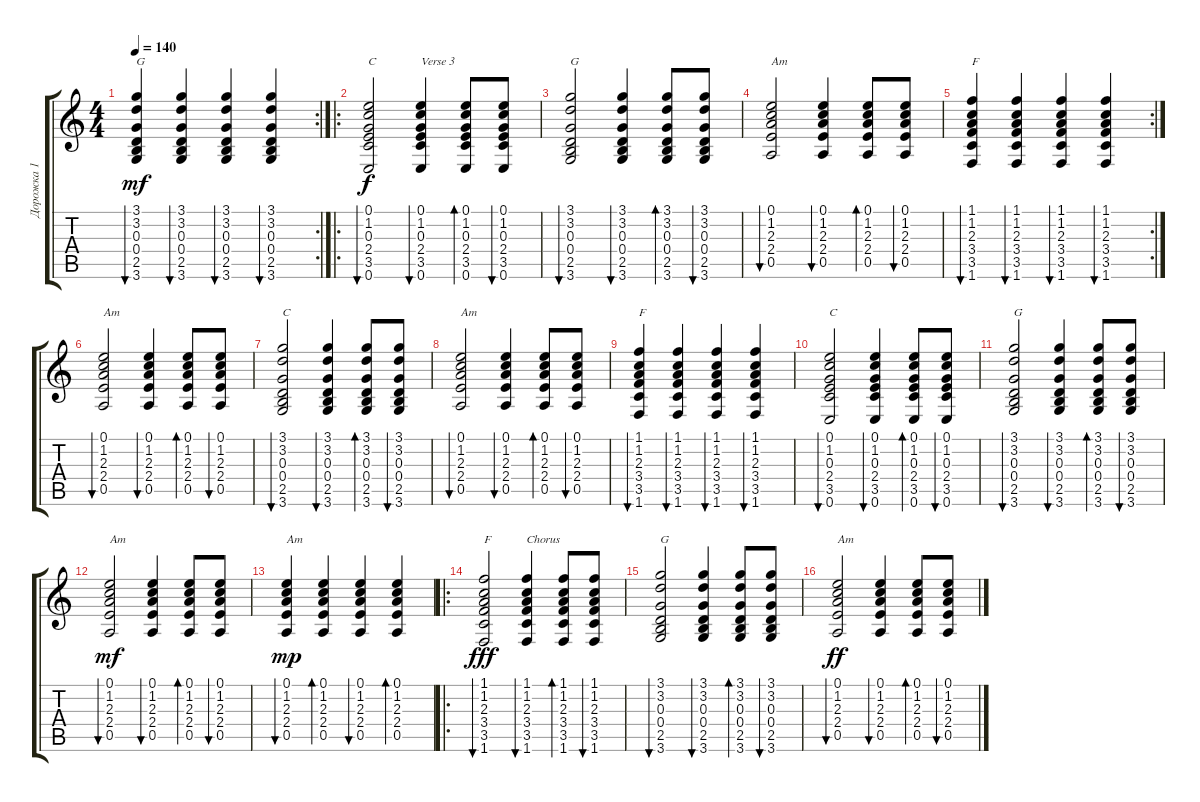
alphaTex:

\track ("Дорожка 1" "Дорожка 1") {instrument acousticguitarsteel}
\staff {score tabs}
\tuning (E4 B3 G3 D3 A2 E2) {hide}
\rc 2
\ts (4 4)
\tempo 140
\clef g2
\ks c
(3.1 3.2 0.3 0.4 2.5 3.6).4{bu 30 txt "G" dy mf} (3.1 3.2 0.3 0.4 2.5 3.6).4{bu 30} (3.1 3.2 0.3 0.4 2.5 3.6).4{bu 30} (3.1 3.2 0.3 0.4 2.5 3.6).4{bu 30} |
\ro
(0.1 1.2 0.3 2.4 3.5 0.6).2{bu 30 txt "C" dy f} (0.1 1.2 0.3 2.4 3.5 0.6).4{bu 30 txt "Verse 3"} (0.1 1.2 0.3 2.4 3.5 0.6).8{bd 30} (0.1 1.2 0.3 2.4 3.5 0.6).8{bu 30} |
(3.1 3.2 0.3 0.4 2.5 3.6).2{bu 30 txt "G"} (3.1 3.2 0.3 0.4 2.5 3.6).4{bu 30} (3.1 3.2 0.3 0.4 2.5 3.6).8{bd 30} (3.1 3.2 0.3 0.4 2.5 3.6).8{bu 30} |
(0.1 1.2 2.3 2.4 0.5).2{bu 30 txt "Am"} (0.1 1.2 2.3 2.4 0.5).4{bu 30} (0.1 1.2 2.3 2.4 0.5).8{bd 30} (0.1 1.2 2.3 2.4 0.5).8{bu 30} |
\rc 2
(1.1 1.2 2.3 3.4 3.5 1.6).4{bu 30 txt "F"} (1.1 1.2 2.3 3.4 3.5 1.6).4{bu 30} (1.1 1.2 2.3 3.4 3.5 1.6).4{bu 30} (1.1 1.2 2.3 3.4 3.5 1.6).4{bu 30} |
(0.1 1.2 2.3 2.4 0.5).2{bu 30 txt "Am"} (0.1 1.2 2.3 2.4 0.5).4{bu 30} (0.1 1.2 2.3 2.4 0.5).8{bd 30} (0.1 1.2 2.3 2.4 0.5).8{bu 30} |
(3.1 3.2 0.3 0.4 2.5 3.6).2{bu 30 txt "C"} (3.1 3.2 0.3 0.4 2.5 3.6).4{bu 30} (3.1 3.2 0.3 0.4 2.5 3.6).8{bd 30} (3.1 3.2 0.3 0.4 2.5 3.6).8{bu 30} |
(0.1 1.2 2.3 2.4 0.5).2{bu 30 txt "Am"} (0.1 1.2 2.3 2.4 0.5).4{bu 30} (0.1 1.2 2.3 2.4 0.5).8{bd 30} (0.1 1.2 2.3 2.4 0.5).8{bu 30} |
(1.1 1.2 2.3 3.4 3.5 1.6).4{bu 30 txt "F"} (1.1 1.2 2.3 3.4 3.5 1.6).4{bu 30} (1.1 1.2 2.3 3.4 3.5 1.6).4{bu 30} (1.1 1.2 2.3 3.4 3.5 1.6).4{bu 30} |
(0.1 1.2 0.3 2.4 3.5 0.6).2{bu 30 txt "C"} (0.1 1.2 0.3 2.4 3.5 0.6).4{bu 30} (0.1 1.2 0.3 2.4 3.5 0.6).8{bd 30} (0.1 1.2 0.3 2.4 3.5 0.6).8{bu 30} |
(3.1 3.2 0.3 0.4 2.5 3.6).2{bu 30 txt "G"} (3.1 3.2 0.3 0.4 2.5 3.6).4{bu 30} (3.1 3.2 0.3 0.4 2.5 3.6).8{bd 30} (3.1 3.2 0.3 0.4 2.5 3.6).8{bu 30} |
(0.1 1.2 2.3 2.4 0.5).2{bu 30 txt "Am" dy mf} (0.1 1.2 2.3 2.4 0.5).4{bu 30} (0.1 1.2 2.3 2.4 0.5).8{bd 30} (0.1 1.2 2.3 2.4 0.5).8{bu 30} |
(0.1 1.2 2.3 2.4 0.5).4{bu 30 txt "Am" dy mp} (0.1 1.2 2.3 2.4 0.5).4{bd 30} (0.1 1.2 2.3 2.4 0.5).4{bu 30} (0.1 1.2 2.3 2.4 0.5).4{bd 30} |
\ro
(1.1 1.2 2.3 3.4 3.5 1.6).2{bu 30 txt "F" dy fff} (1.1 1.2 2.3 3.4 3.5 1.6).4{bu 30 txt "Chorus"} (1.1 1.2 2.3 3.4 3.5 1.6).8{bd 30} (1.1 1.2 2.3 3.4 3.5 1.6).8{bu 30} |
(3.1 3.2 0.3 0.4 2.5 3.6).2{bu 30 txt "G"} (3.1 3.2 0.3 0.4 2.5 3.6).4{bu 30} (3.1 3.2 0.3 0.4 2.5 3.6).8{bd 30} (3.1 3.2 0.3 0.4 2.5 3.6).8{bu 30} |
(0.1 1.2 2.3 2.4 0.5).2{bu 30 txt "Am" dy ff} (0.1 1.2 2.3 2.4 0.5).4{bu 30} (0.1 1.2 2.3 2.4 0.5).8{bd 30} (0.1 1.2 2.3 2.4 0.5).8{bu 30}
